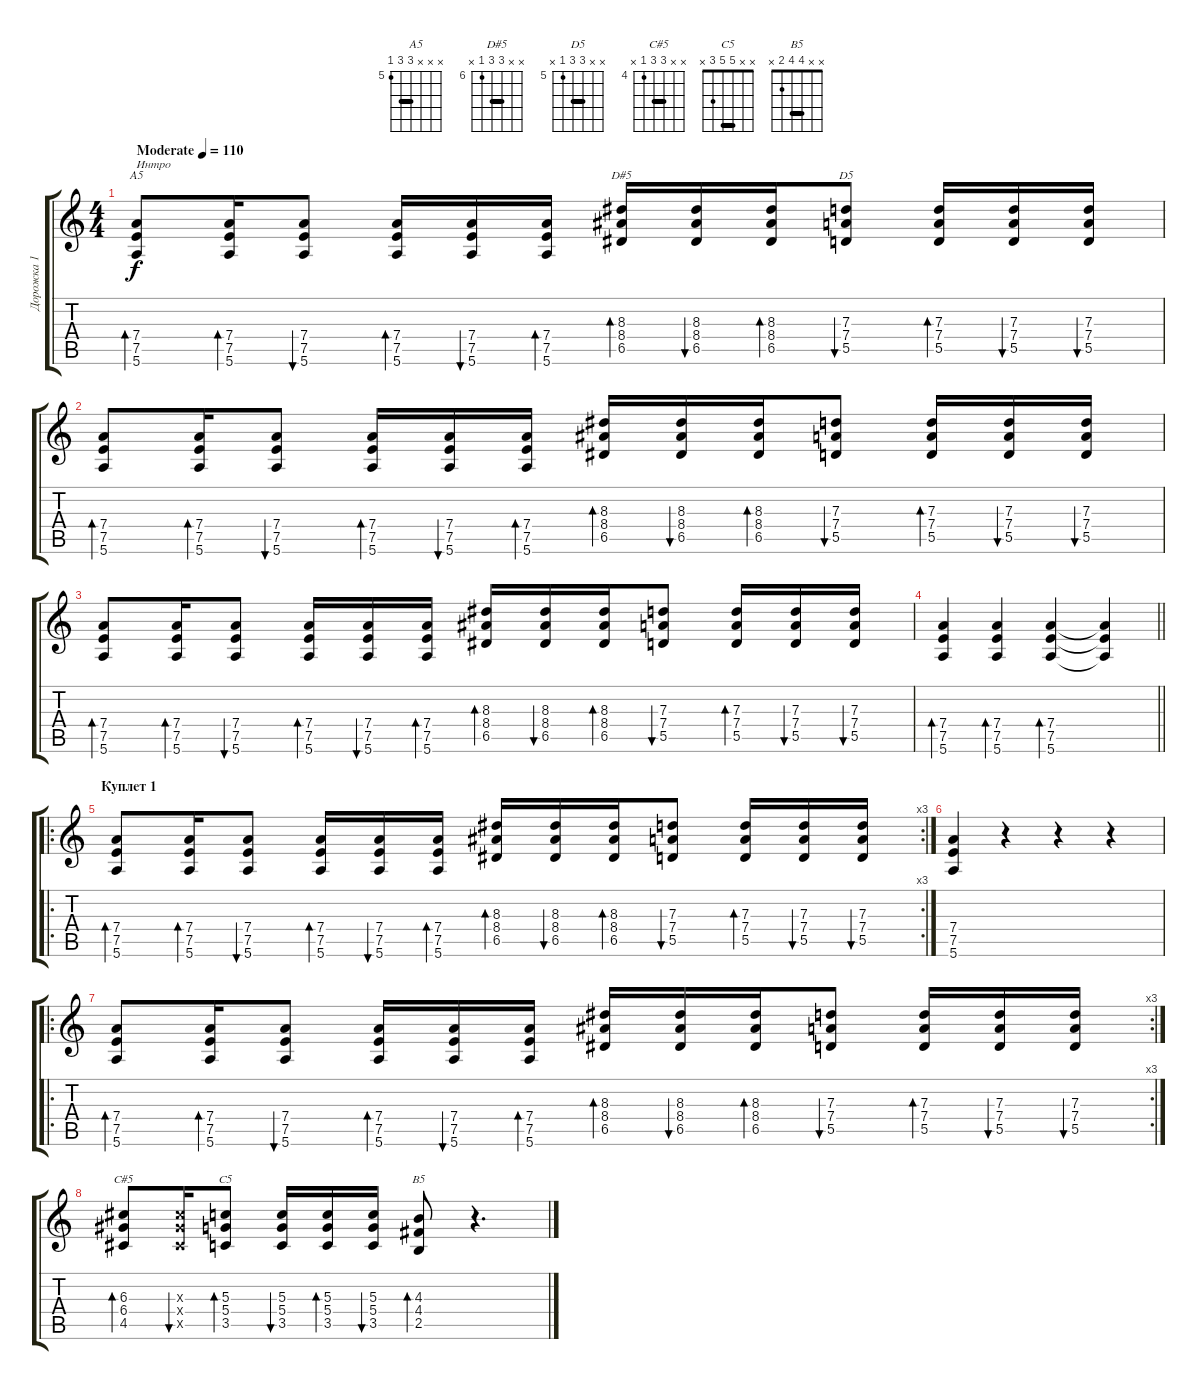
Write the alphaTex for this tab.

\track ("Дорожка 1" "Дорожка 1") {instrument acousticguitarsteel}
\staff {score tabs}
\tuning (E4 B3 G3 D3 A2 E2) {hide}
\chord ("A5" x x x 7 7 5) {firstfret 5 barre 7}
\chord ("D#5" x x 8 8 6 x) {firstfret 6 barre 8}
\chord ("D5" x x 7 7 5 x) {firstfret 5 barre 7}
\chord ("C#5" x x 6 6 4 x) {firstfret 4 barre 6}
\chord ("C5" x x 5 5 3 x) {barre 5}
\chord ("B5" x x 4 4 2 x) {barre 4}
\ts (4 4)
\tempo (110 "Moderate")
\clef g2
\ks c
(7.4 7.5 5.6).8{bd 60 ch "A5" txt "Интро" dy f instrument acousticguitarsteel} (7.4 7.5 5.6).16{bd 60} (7.4 7.5 5.6).8{bu 60} (7.4 7.5 5.6).16{bd 60} (7.4 7.5 5.6).16{bu 60} (7.4 7.5 5.6).16{bd 60} (8.3 8.4 6.5).16{bd 60 ch "D#5"} (8.3 8.4 6.5).16{bu 60} (8.3 8.4 6.5).16{bd 60} (7.3 7.4 5.5).8{bu 60 ch "D5"} (7.3 7.4 5.5).16{bd 60} (7.3 7.4 5.5).16{bu 60} (7.3 7.4 5.5).16{bu 60} |
(7.4 7.5 5.6).8{bd 60} (7.4 7.5 5.6).16{bd 60} (7.4 7.5 5.6).8{bu 60} (7.4 7.5 5.6).16{bd 60} (7.4 7.5 5.6).16{bu 60} (7.4 7.5 5.6).16{bd 60} (8.3 8.4 6.5).16{bd 60} (8.3 8.4 6.5).16{bu 60} (8.3 8.4 6.5).16{bd 60} (7.3 7.4 5.5).8{bu 60} (7.3 7.4 5.5).16{bd 60} (7.3 7.4 5.5).16{bu 60} (7.3 7.4 5.5).16{bu 60} |
(7.4 7.5 5.6).8{bd 60} (7.4 7.5 5.6).16{bd 60} (7.4 7.5 5.6).8{bu 60} (7.4 7.5 5.6).16{bd 60} (7.4 7.5 5.6).16{bu 60} (7.4 7.5 5.6).16{bd 60} (8.3 8.4 6.5).16{bd 60} (8.3 8.4 6.5).16{bu 60} (8.3 8.4 6.5).16{bd 60} (7.3 7.4 5.5).8{bu 60} (7.3 7.4 5.5).16{bd 60} (7.3 7.4 5.5).16{bu 60} (7.3 7.4 5.5).16{bu 60} |
\barLineRight lightlight
(7.4 7.5 5.6).4{bd 60} (7.4 7.5 5.6).4{bd 60} (7.4 7.5 5.6).4{bd 60} (7.4{t} 7.5{t} 5.6{t}).4 |
\ro
\rc 3
\section ("" "Куплет 1")
(7.4 7.5 5.6).8{bd 60} (7.4 7.5 5.6).16{bd 60} (7.4 7.5 5.6).8{bu 60} (7.4 7.5 5.6).16{bd 60} (7.4 7.5 5.6).16{bu 60} (7.4 7.5 5.6).16{bd 60} (8.3 8.4 6.5).16{bd 60} (8.3 8.4 6.5).16{bu 60} (8.3 8.4 6.5).16{bd 60} (7.3 7.4 5.5).8{bu 60} (7.3 7.4 5.5).16{bd 60} (7.3 7.4 5.5).16{bu 60} (7.3 7.4 5.5).16{bu 60} |
(7.4 7.5 5.6).4 r.4 r.4 r.4 |
\ro
\rc 3
(7.4 7.5 5.6).8{bd 60} (7.4 7.5 5.6).16{bd 60} (7.4 7.5 5.6).8{bu 60} (7.4 7.5 5.6).16{bd 60} (7.4 7.5 5.6).16{bu 60} (7.4 7.5 5.6).16{bd 60} (8.3 8.4 6.5).16{bd 60} (8.3 8.4 6.5).16{bu 60} (8.3 8.4 6.5).16{bd 60} (7.3 7.4 5.5).8{bu 60} (7.3 7.4 5.5).16{bd 60} (7.3 7.4 5.5).16{bu 60} (7.3 7.4 5.5).16{bu 60} |
(6.3 6.4 4.5).8{bd 60 ch "C#5"} (6.3{x} 6.4{x} 4.5{x}).16{bu 60} (5.3 5.4 3.5).8{bd 60 ch "C5"} (5.3 5.4 3.5).16{bu 60} (5.3 5.4 3.5).16{bd 60} (5.3 5.4 3.5).16{bu 60} (4.3 4.4 2.5).8{bd 60 ch "B5"} r.4{d}
